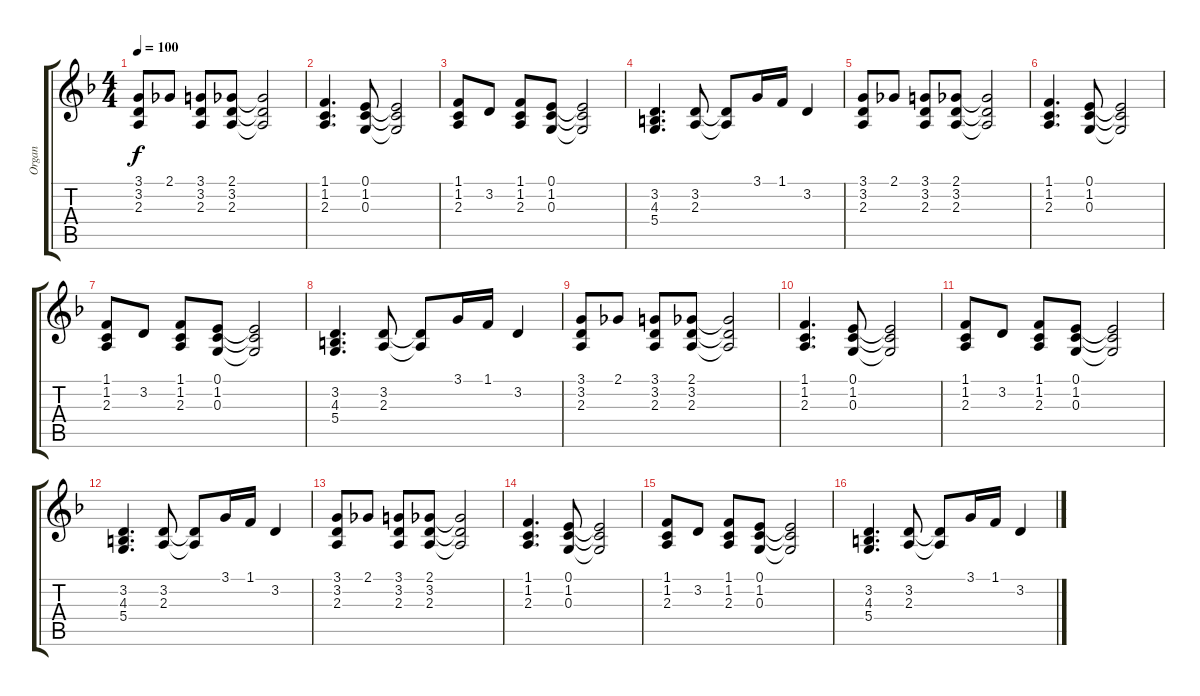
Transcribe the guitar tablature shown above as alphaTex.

\track ("Organ" "Organ") {instrument churchorgan}
\staff {score tabs}
\tuning (E4 B3 G3 D3 A2 E2) {hide}
\ts (4 4)
\tempo 100
\clef g2
\ks dminor
(3.1 3.2 2.3).8{dy f} 2.1.8 (3.1 3.2 2.3).8 (2.1 3.2 2.3).8 (2.1{t} 3.2{t} 2.3{t}).2 |
(1.1 1.2 2.3).4{d} (0.1 1.2 0.3).8 (0.1{t} 1.2{t} 0.3{t}).2 |
(1.1 1.2 2.3).8 3.2.8 (1.1 1.2 2.3).8 (0.1 1.2 0.3).8 (0.1{t} 1.2{t} 0.3{t}).2 |
(3.2 4.3 5.4).4{d} (3.2 2.3).8 (3.2{t} 2.3{t}).8 3.1.16 1.1.16 3.2.4 |
(3.1 3.2 2.3).8 2.1.8 (3.1 3.2 2.3).8 (2.1 3.2 2.3).8 (2.1{t} 3.2{t} 2.3{t}).2 |
(1.1 1.2 2.3).4{d} (0.1 1.2 0.3).8 (0.1{t} 1.2{t} 0.3{t}).2 |
(1.1 1.2 2.3).8 3.2.8 (1.1 1.2 2.3).8 (0.1 1.2 0.3).8 (0.1{t} 1.2{t} 0.3{t}).2 |
(3.2 4.3 5.4).4{d} (3.2 2.3).8 (3.2{t} 2.3{t}).8 3.1.16 1.1.16 3.2.4 |
(3.1 3.2 2.3).8 2.1.8 (3.1 3.2 2.3).8 (2.1 3.2 2.3).8 (2.1{t} 3.2{t} 2.3{t}).2 |
(1.1 1.2 2.3).4{d} (0.1 1.2 0.3).8 (0.1{t} 1.2{t} 0.3{t}).2 |
(1.1 1.2 2.3).8 3.2.8 (1.1 1.2 2.3).8 (0.1 1.2 0.3).8 (0.1{t} 1.2{t} 0.3{t}).2 |
(3.2 4.3 5.4).4{d} (3.2 2.3).8 (3.2{t} 2.3{t}).8 3.1.16 1.1.16 3.2.4 |
(3.1 3.2 2.3).8 2.1.8 (3.1 3.2 2.3).8 (2.1 3.2 2.3).8 (2.1{t} 3.2{t} 2.3{t}).2 |
(1.1 1.2 2.3).4{d} (0.1 1.2 0.3).8 (0.1{t} 1.2{t} 0.3{t}).2 |
(1.1 1.2 2.3).8 3.2.8 (1.1 1.2 2.3).8 (0.1 1.2 0.3).8 (0.1{t} 1.2{t} 0.3{t}).2 |
(3.2 4.3 5.4).4{d} (3.2 2.3).8 (3.2{t} 2.3{t}).8 3.1.16 1.1.16 3.2.4
